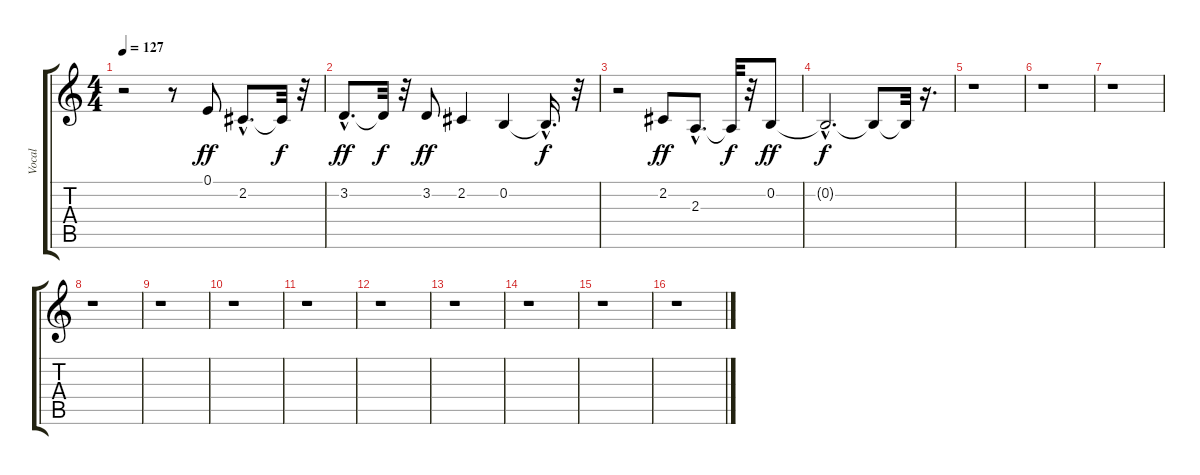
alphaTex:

\track ("Vocal" "Vocal") {instrument pad7halo}
\staff {score tabs}
\tuning (E4 B3 G3 D3 A2 E2) {hide}
\ts (4 4)
\tempo 127
\clef g2
\ks c
r.2{dy f} r.8 0.1.8{dy ff} 2.2{hac}.8{d} 2.2{t}.32{dy f} r.32 |
3.2{hac}.8{d dy ff} 3.2{t}.32{dy f} r.32 3.2.8{dy ff} 2.2.4 0.2.4 0.2{hac t}.16{d dy f} r.32 |
r.2 2.2.8{dy ff} 2.3{hac}.8{d} 2.3{t}.32{dy f} r.32 0.2.8{dy ff} |
0.2{hac t}.2{d dy f} 0.2{t}.8 0.2{t}.32 r.16{d} |
r.1 |
r.1 |
r.1 |
r.1 |
r.1 |
r.1 |
r.1 |
r.1 |
r.1 |
r.1 |
r.1 |
r.1
